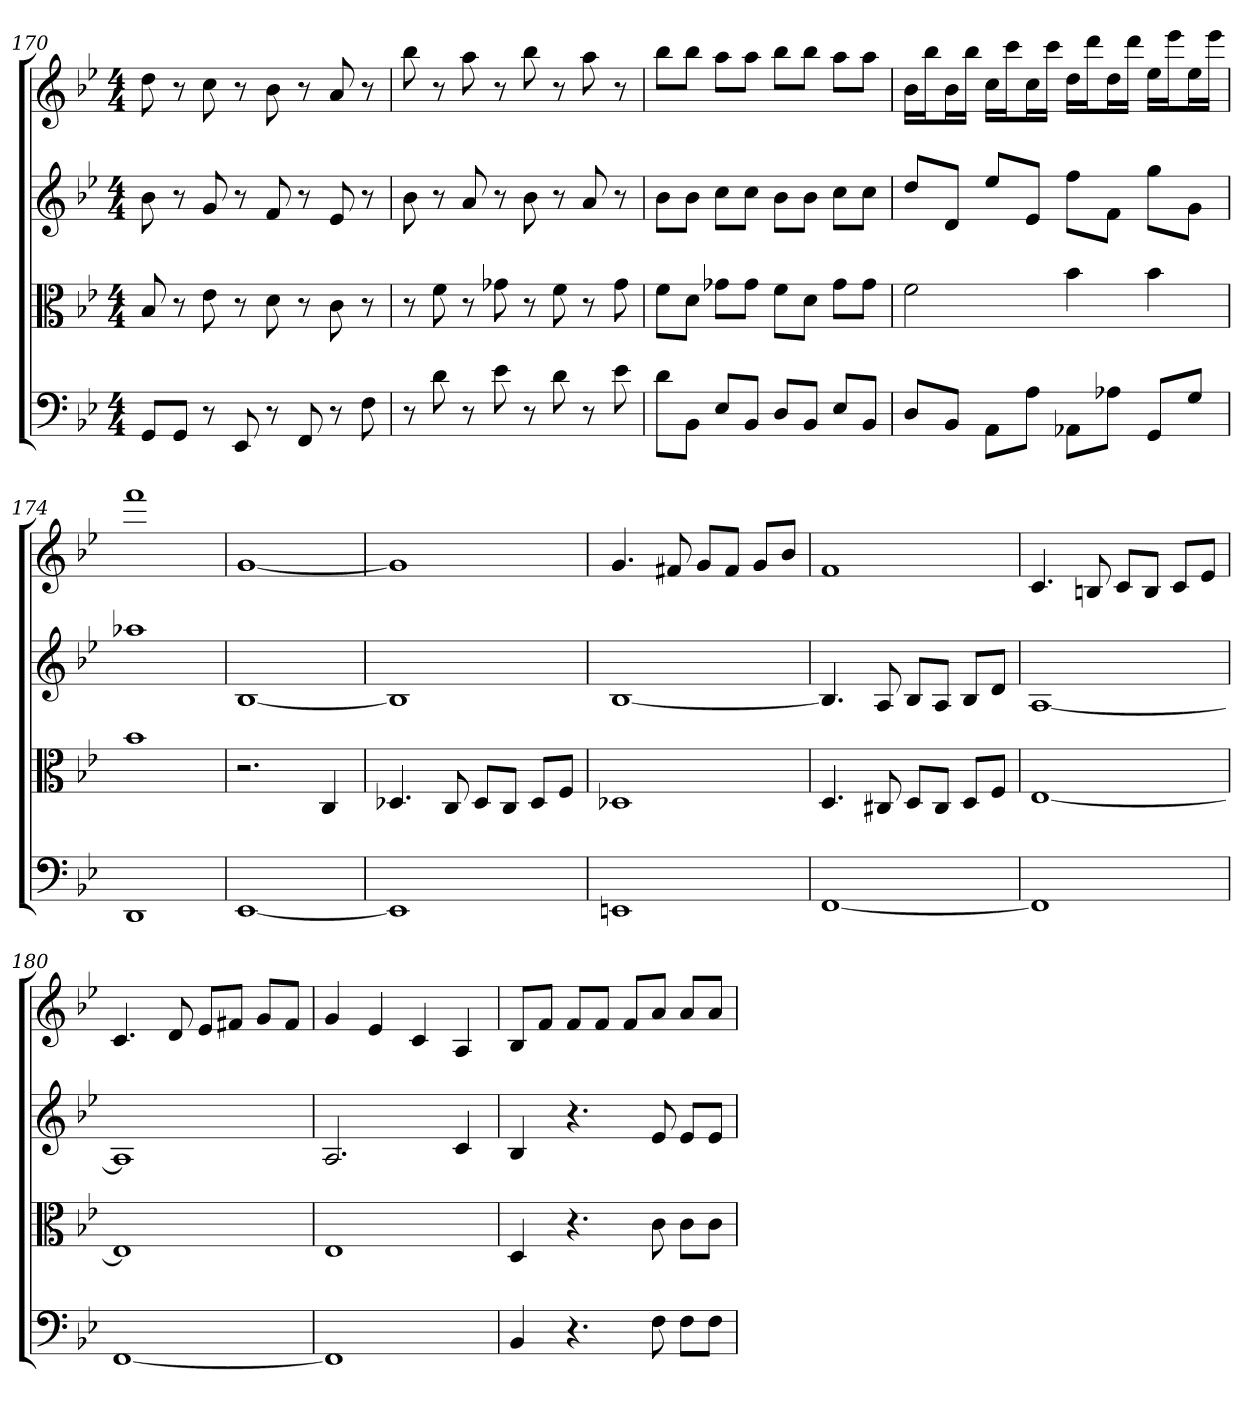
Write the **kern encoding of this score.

**kern	**kern	**kern	**kern
*part4	*part3	*part2	*part1
*staff4	*staff3	*staff2	*staff1
*clefF4	*clefC3	*	*
*k[b-e-]	*k[b-e-]	*k[b-e-]	*k[b-e-]
*B-:	*B-:	*B-:	*B-:
*M4/4	*M4/4	*M4/4	*M4/4
=170	=170	=170	=170
8GG/L	8B-	8b-	8dd
8GG/J	8r	8r	8r
8r	8e-	8g	8cc
8EE-	8r	8r	8r
8r	8d	8f	8b-
8FF	8r	8r	8r
8r	8c	8e-	8a
8F	8r	8r	8r
=171	=171	=171	=171
8r	8r	8b-	8bb-
8d	8f	8r	8r
8r	8r	8a	8aa
8e-	8g-X	8r	8r
8r	8r	8b-	8bb-
8d	8f	8r	8r
8r	8r	8a	8aa
8e-	8g-	8r	8r
=172	=172	=172	=172
8d\L	8f\L	8b-L	8bb-L
8BB-\J	8d\J	8b-J	8bb-J
8E-/L	8g-X\L	8ccL	8aaL
8BB-/J	8g-\J	8ccJ	8aaJ
8D/L	8f\L	8b-L	8bb-L
8BB-/J	8d\J	8b-J	8bb-J
8E-/L	8g-\L	8ccL	8aaL
8BB-/J	8g-\J	8ccJ	8aaJ
=173	=173	=173	=173
8D/L	2f	8ddL	16b-LL
.	.	.	16bb-J
8BB-/J	.	8dJ	16b-L
.	.	.	16bb-JJ
8AA\L	.	8ee-L	16ccLL
.	.	.	16cccJ
8A\J	.	8e-J	16ccL
.	.	.	16cccJJ
8AA-X\L	4b-	8ffL	16ddLL
.	.	.	16dddJ
8A-X\J	.	8fJ	16ddL
.	.	.	16dddJJ
8GG/L	4b-	8ggL	16ee-LL
.	.	.	16eee-J
8G/J	.	8gJ	16ee-L
.	.	.	16eee-JJ
=174	=174	=174	=174
1DD	1b-	1aa-X	1fff
=175	=175	=175	=175
[1EE-	2.r	[1B-	[1g
.	4C	.	.
=176	=176	=176	=176
1EE-]	4.D-X	1B-]	1g]
.	8C	.	.
.	8D-/L	.	.
.	8C/J	.	.
.	8D-/L	.	.
.	8F/J	.	.
=177	=177	=177	=177
1EEn	1D-X	[1B-	4.g
.	.	.	8f#X
.	.	.	8gL
.	.	.	8f#J
.	.	.	8gL
.	.	.	8b-J
=178	=178	=178	=178
[1FF	4.D	4.B-]	1f
.	8C#X	8A	.
.	8D/L	8B-L	.
.	8C#/J	8AJ	.
.	8D/L	8B-L	.
.	8F/J	8dJ	.
=179	=179	=179	=179
1FF]	[1E-	[1A	4.c
.	.	.	8Bn
.	.	.	8cL
.	.	.	8BJ
.	.	.	8cL
.	.	.	8e-J
=180	=180	=180	=180
[1FF	1E-]	1A]	4.c
.	.	.	8d
.	.	.	8e-L
.	.	.	8f#XJ
.	.	.	8gL
.	.	.	8f#J
=181	=181	=181	=181
1FF]	1E-	2.A	4g
.	.	.	4e-
.	.	.	4c
.	.	4c	4A
=182	=182	=182	=182
4BB-	4D	4B-	8B-L
.	.	.	8fJ
4.r	4.r	4.r	8fL
.	.	.	8fJ
.	.	.	8fL
8F	8c	8e-	8aJ
8F\L	8c\L	8e-L	8aL
8F\J	8c\J	8e-J	8aJ
=	=	=	=
*-	*-	*-	*-
